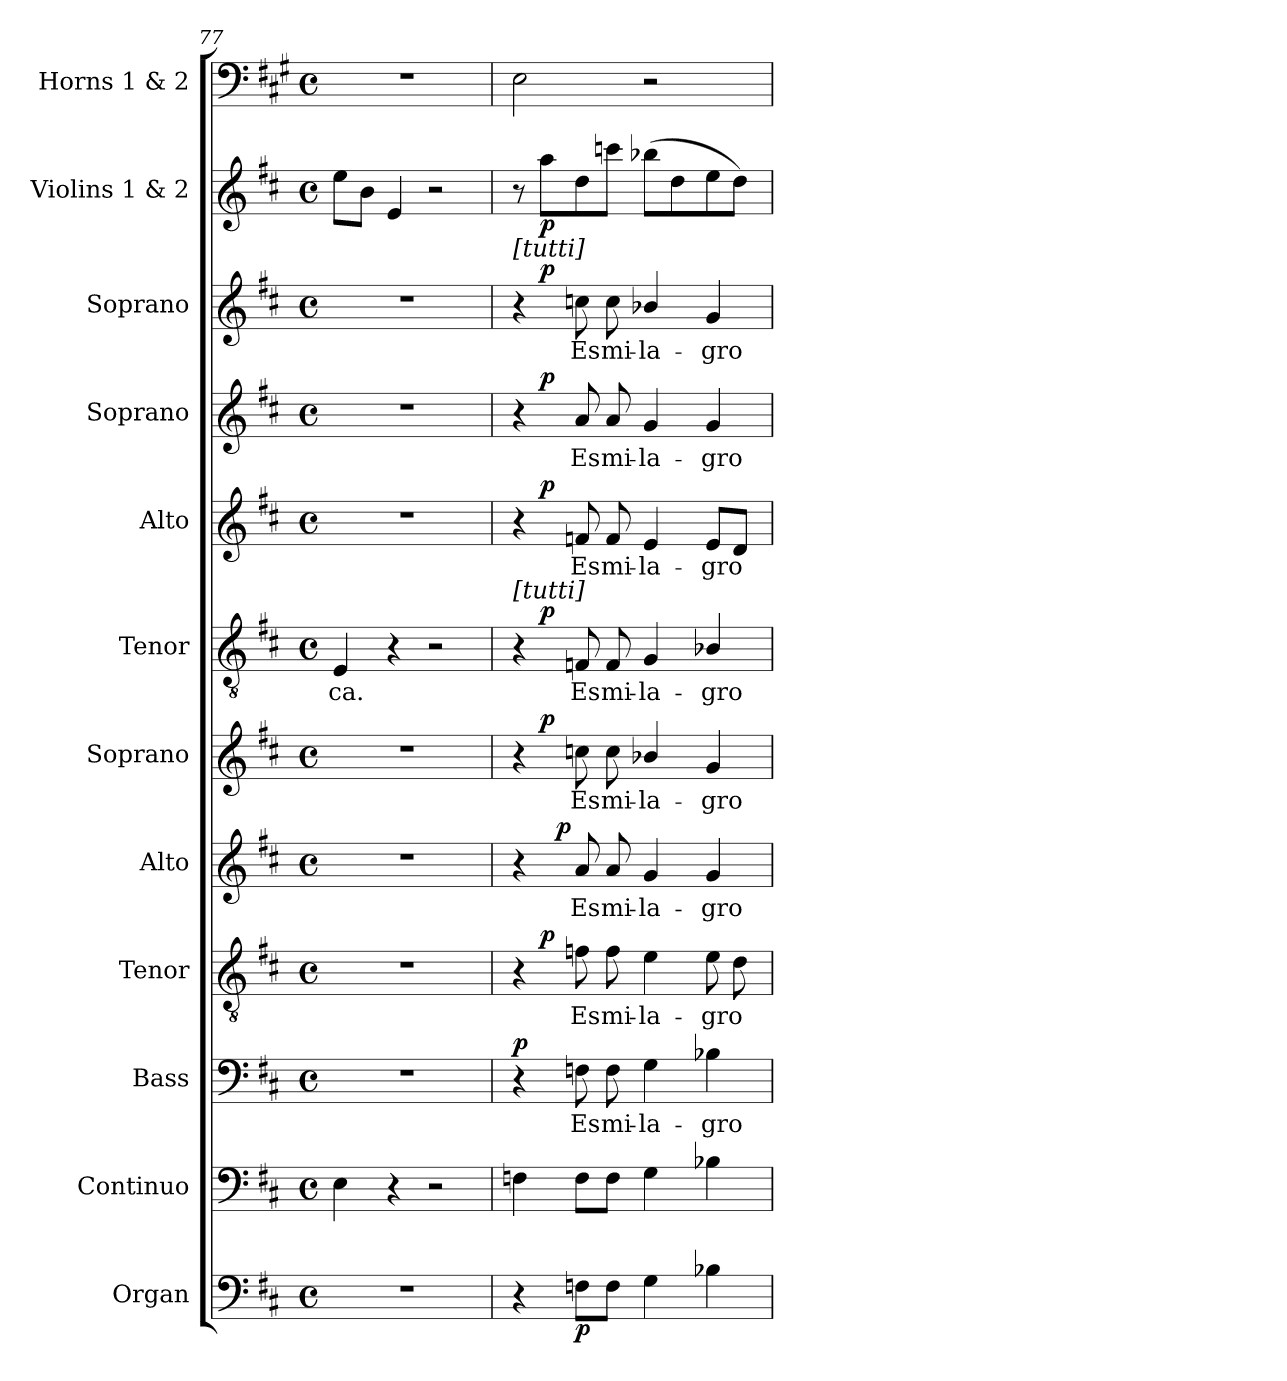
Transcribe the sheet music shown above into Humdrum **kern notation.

**kern	**dynam	**kern	**kern	**text	**dynam	**kern	**text	**dynam	**kern	**text	**dynam	**kern	**text	**dynam	**kern	**text	**dynam	**kern	**text	**dynam	**kern	**text	**dynam	**kern	**text	**dynam	**kern	**dynam	**kern
*part12	*part12	*part11	*part10	*part10	*part10	*part9	*part9	*part9	*part8	*part8	*part8	*part7	*part7	*part7	*part6	*part6	*part6	*part5	*part5	*part5	*part4	*part4	*part4	*part3	*part3	*part3	*part2	*part2	*part1
*staff12	*staff12	*staff11	*staff10	*staff10	*staff10	*staff9	*staff9	*staff9	*staff8	*staff8	*staff8	*staff7	*staff7	*staff7	*staff6	*staff6	*staff6	*staff5	*staff5	*staff5	*staff4	*staff4	*staff4	*staff3	*staff3	*staff3	*staff2	*staff2	*staff1
*I"Organ	*	*I"Continuo	*I"Bass	*	*	*I"Tenor	*	*	*I"Alto	*	*	*I"Soprano	*	*	*I"Tenor	*	*	*I"Alto	*	*	*I"Soprano	*	*	*I"Soprano	*	*	*I"Violins 1 & 2	*	*I"Horns 1 & 2
*I'Org.	*	*I'Cont.	*I'B.	*	*	*I'T.	*	*	*I'A.	*	*	*I'S.	*	*	*I'T.	*	*	*I'A.	*	*	*I'S.	*	*	*I'S.	*	*	*I'Vlns	*	*I'Hns.
*clefF4	*	*clefF4	*clefF4	*	*	*clefGv2	*	*	*clefG2	*	*	*clefG2	*	*	*clefGv2	*	*	*clefG2	*	*	*clefG2	*	*	*clefG2	*	*	*clefG2	*	*clefF4
*	*	*	*	*	*	*ITrd7c12	*	*	*	*	*	*	*	*	*ITrd7c12	*	*	*	*	*	*	*	*	*	*	*	*	*	*ITrd4c7
*k[f#c#]	*	*k[f#c#]	*k[f#c#]	*	*	*k[f#c#]	*	*	*k[f#c#]	*	*	*k[f#c#]	*	*	*k[f#c#]	*	*	*k[f#c#]	*	*	*k[f#c#]	*	*	*k[f#c#]	*	*	*k[f#c#]	*	*k[f#c#]
*D:	*	*D:	*D:	*	*	*D:	*	*	*D:	*	*	*D:	*	*	*D:	*	*	*D:	*	*	*D:	*	*	*D:	*	*	*D:	*	*D:
*M4/4	*	*M4/4	*M4/4	*	*	*M4/4	*	*	*M4/4	*	*	*M4/4	*	*	*M4/4	*	*	*M4/4	*	*	*M4/4	*	*	*M4/4	*	*	*M4/4	*	*M4/4
*met(c)	*	*met(c)	*met(c)	*	*	*met(c)	*	*	*met(c)	*	*	*met(c)	*	*	*met(c)	*	*	*met(c)	*	*	*met(c)	*	*	*met(c)	*	*	*met(c)	*	*met(c)
=77	=77	=77	=77	=77	=77	=77	=77	=77	=77	=77	=77	=77	=77	=77	=77	=77	=77	=77	=77	=77	=77	=77	=77	=77	=77	=77	=77	=77	=77
!	!	!	!	!	!	!	!	!	!	!	!	!	!	!	!	!LO:LY:b:color=#000000	!	!	!	!	!	!	!	!	!	!	!	!	!
1r	.	4Ei\	1r	.	.	1r	.	.	1r	.	.	1r	.	.	4EEi/	-ca.	.	1r	.	.	1r	.	.	1r	.	.	8eei\L	.	1r
.	.	.	.	.	.	.	.	.	.	.	.	.	.	.	.	.	.	.	.	.	.	.	.	.	.	.	8bi\J	.	.
.	.	4r	.	.	.	.	.	.	.	.	.	.	.	.	4r	.	.	.	.	.	.	.	.	.	.	.	4ei/	.	.
.	.	2r	.	.	.	.	.	.	.	.	.	.	.	.	2r	.	.	.	.	.	.	.	.	.	.	.	2r	.	.
!!LO:PB:g=z
=78	=78	=78	=78	=78	=78	=78	=78	=78	=78	=78	=78	=78	=78	=78	=78	=78	=78	=78	=78	=78	=78	=78	=78	=78	=78	=78	=78	=78	=78
*	*	*	*	*	*	*^	*	*	*^	*	*	*^	*	*	*^	*	*	*^	*	*	*^	*	*	*^	*	*	*	*	*
!	!	!	!	!	!	!	!	!	!	!	!	!	!	!	!	!	!	!	!	!	!	!	!	!	!	!	!	!	!	!LO:TX:a:t=[tutti]	!	!	!	!	!	!
!	!	!	!	!	!	!	!	!	!	!	!	!	!	!	!	!	!	!LO:TX:a:t=[tutti]	!	!	!	!	!	!	!	!	!	!	!	!	!	!	!	!	!	!
4r	.	4Fni\	4r	.	p	4r	8ryy	.	.	4r	8ryy	.	.	4r	8ryy	.	.	4r	8ryy	.	.	4r	8ryy	.	.	4r	8ryy	.	.	4r	8ryy	.	.	8r	.	2AAi\
.	.	.	.	.	.	.	2..ryy	.	p	.	32..ryy	.	.	.	2..ryy	.	p	.	2..ryy	.	p	.	2..ryy	.	p	.	2..ryy	.	p	.	2..ryy	.	p	8aai\L	p	.
.	.	.	.	.	.	.	.	.	.	.	2ryy	.	p	.	.	.	.	.	.	.	.	.	.	.	.	.	.	.	.	.	.	.	.	.	.	.
!	!	!	!	!LO:LY:b:color=#000000	!	!	!	!	!	!	!	!	!	!	!	!	!	!	!	!	!	!	!	!	!	!	!	!	!	!	!	!	!	!	!	!
!	!	!	!	!	!	!	!	!LO:LY:b:color=#000000	!	!	!	!	!	!	!	!	!	!	!	!	!	!	!	!	!	!	!	!	!	!	!	!	!	!	!	!
!	!	!	!	!	!	!	!	!	!	!	!	!LO:LY:b:color=#000000	!	!	!	!	!	!	!	!	!	!	!	!	!	!	!	!	!	!	!	!	!	!	!	!
!	!	!	!	!	!	!	!	!	!	!	!	!	!	!	!	!LO:LY:b:color=#000000	!	!	!	!	!	!	!	!	!	!	!	!	!	!	!	!	!	!	!	!
!	!	!	!	!	!	!	!	!	!	!	!	!	!	!	!	!	!	!	!	!LO:LY:b:color=#000000	!	!	!	!	!	!	!	!	!	!	!	!	!	!	!	!
!	!	!	!	!	!	!	!	!	!	!	!	!	!	!	!	!	!	!	!	!	!	!	!	!LO:LY:b:color=#000000	!	!	!	!	!	!	!	!	!	!	!	!
!	!	!	!	!	!	!	!	!	!	!	!	!	!	!	!	!	!	!	!	!	!	!	!	!	!	!	!	!LO:LY:b:color=#000000	!	!	!	!	!	!	!	!
!	!	!	!	!	!	!	!	!	!	!	!	!	!	!	!	!	!	!	!	!	!	!	!	!	!	!	!	!	!	!	!	!LO:LY:b:color=#000000	!	!	!	!
8Fni\L	p	8Fi\L	8Fni\	Es	.	8Fni\	.	Es	.	8ai/	.	Es	.	8ccni\	.	Es	.	8FFni/	.	Es	.	8fni/	.	Es	.	8ai/	.	Es	.	8ccni\	.	Es	.	8ddi\	.	.
!	!	!	!	!LO:LY:b:color=#000000	!	!	!	!	!	!	!	!	!	!	!	!	!	!	!	!	!	!	!	!	!	!	!	!	!	!	!	!	!	!	!	!
!	!	!	!	!	!	!	!	!LO:LY:b:color=#000000	!	!	!	!	!	!	!	!	!	!	!	!	!	!	!	!	!	!	!	!	!	!	!	!	!	!	!	!
!	!	!	!	!	!	!	!	!	!	!	!	!LO:LY:b:color=#000000	!	!	!	!	!	!	!	!	!	!	!	!	!	!	!	!	!	!	!	!	!	!	!	!
!	!	!	!	!	!	!	!	!	!	!	!	!	!	!	!	!LO:LY:b:color=#000000	!	!	!	!	!	!	!	!	!	!	!	!	!	!	!	!	!	!	!	!
!	!	!	!	!	!	!	!	!	!	!	!	!	!	!	!	!	!	!	!	!LO:LY:b:color=#000000	!	!	!	!	!	!	!	!	!	!	!	!	!	!	!	!
!	!	!	!	!	!	!	!	!	!	!	!	!	!	!	!	!	!	!	!	!	!	!	!	!LO:LY:b:color=#000000	!	!	!	!	!	!	!	!	!	!	!	!
!	!	!	!	!	!	!	!	!	!	!	!	!	!	!	!	!	!	!	!	!	!	!	!	!	!	!	!	!LO:LY:b:color=#000000	!	!	!	!	!	!	!	!
!	!	!	!	!	!	!	!	!	!	!	!	!	!	!	!	!	!	!	!	!	!	!	!	!	!	!	!	!	!	!	!	!LO:LY:b:color=#000000	!	!	!	!
8Fi\J	.	8Fi\J	8Fi\	mi-	.	8Fi\	.	mi-	.	8ai/	.	mi-	.	8cci\	.	mi-	.	8FFi/	.	mi-	.	8fi/	.	mi-	.	8ai/	.	mi-	.	8cci\	.	mi-	.	8cccni\J	.	.
!	!	!	!	!LO:LY:b:color=#000000	!	!	!	!	!	!	!	!	!	!	!	!	!	!	!	!	!	!	!	!	!	!	!	!	!	!	!	!	!	!	!	!
!	!	!	!	!	!	!	!	!LO:LY:b:color=#000000	!	!	!	!	!	!	!	!	!	!	!	!	!	!	!	!	!	!	!	!	!	!	!	!	!	!	!	!
!	!	!	!	!	!	!	!	!	!	!	!	!LO:LY:b:color=#000000	!	!	!	!	!	!	!	!	!	!	!	!	!	!	!	!	!	!	!	!	!	!	!	!
!	!	!	!	!	!	!	!	!	!	!	!	!	!	!	!	!LO:LY:b:color=#000000	!	!	!	!	!	!	!	!	!	!	!	!	!	!	!	!	!	!	!	!
!	!	!	!	!	!	!	!	!	!	!	!	!	!	!	!	!	!	!	!	!LO:LY:b:color=#000000	!	!	!	!	!	!	!	!	!	!	!	!	!	!	!	!
!	!	!	!	!	!	!	!	!	!	!	!	!	!	!	!	!	!	!	!	!	!	!	!	!LO:LY:b:color=#000000	!	!	!	!	!	!	!	!	!	!	!	!
!	!	!	!	!	!	!	!	!	!	!	!	!	!	!	!	!	!	!	!	!	!	!	!	!	!	!	!	!LO:LY:b:color=#000000	!	!	!	!	!	!	!	!
!	!	!	!	!	!	!	!	!	!	!	!	!	!	!	!	!	!	!	!	!	!	!	!	!	!	!	!	!	!	!	!	!LO:LY:b:color=#000000	!	!	!	!
4Gi\	.	4Gi\	4Gi\	-la-	.	4Ei\	.	-la-	.	4gi/	.	-la-	.	4b-Xi/	.	-la-	.	4GGi/	.	-la-	.	4ei/	.	-la-	.	4gi/	.	-la-	.	4b-Xi/	.	-la-	.	(8bb-Xi\L	.	2r
.	.	.	.	.	.	.	.	.	.	.	.	.	.	.	.	.	.	.	.	.	.	.	.	.	.	.	.	.	.	.	.	.	.	8ddi\	.	.
.	.	.	.	.	.	.	.	.	.	.	4ryy	.	.	.	.	.	.	.	.	.	.	.	.	.	.	.	.	.	.	.	.	.	.	.	.	.
!	!	!	!	!LO:LY:b:color=#000000	!	!	!	!	!	!	!	!	!	!	!	!	!	!	!	!	!	!	!	!	!	!	!	!	!	!	!	!	!	!	!	!
!	!	!	!	!	!	!	!	!LO:LY:b:color=#000000	!	!	!	!	!	!	!	!	!	!	!	!	!	!	!	!	!	!	!	!	!	!	!	!	!	!	!	!
!	!	!	!	!	!	!	!	!	!	!	!	!LO:LY:b:color=#000000	!	!	!	!	!	!	!	!	!	!	!	!	!	!	!	!	!	!	!	!	!	!	!	!
!	!	!	!	!	!	!	!	!	!	!	!	!	!	!	!	!LO:LY:b:color=#000000	!	!	!	!	!	!	!	!	!	!	!	!	!	!	!	!	!	!	!	!
!	!	!	!	!	!	!	!	!	!	!	!	!	!	!	!	!	!	!	!	!LO:LY:b:color=#000000	!	!	!	!	!	!	!	!	!	!	!	!	!	!	!	!
!	!	!	!	!	!	!	!	!	!	!	!	!	!	!	!	!	!	!	!	!	!	!	!	!LO:LY:b:color=#000000	!	!	!	!	!	!	!	!	!	!	!	!
!	!	!	!	!	!	!	!	!	!	!	!	!	!	!	!	!	!	!	!	!	!	!	!	!	!	!	!	!LO:LY:b:color=#000000	!	!	!	!	!	!	!	!
!	!	!	!	!	!	!	!	!	!	!	!	!	!	!	!	!	!	!	!	!	!	!	!	!	!	!	!	!	!	!	!	!LO:LY:b:color=#000000	!	!	!	!
4B-Xi\	.	4B-Xi\	4B-Xi\	-gro	.	8Ei\	.	-gro	.	4gi/	.	-gro	.	4gi/	.	-gro	.	4BB-Xi/	.	-gro	.	8ei/L	.	-gro	.	4gi/	.	-gro	.	4gi/	.	-gro	.	8eei\	.	.
.	.	.	.	.	.	8Di\	.	.	.	.	.	.	.	.	.	.	.	.	.	.	.	8di/J	.	.	.	.	.	.	.	.	.	.	.	8ddi\J)	.	.
.	.	.	.	.	.	.	.	.	.	.	16ryy	.	.	.	.	.	.	.	.	.	.	.	.	.	.	.	.	.	.	.	.	.	.	.	.	.
.	.	.	.	.	.	.	.	.	.	.	128ryy	.	.	.	.	.	.	.	.	.	.	.	.	.	.	.	.	.	.	.	.	.	.	.	.	.
*	*	*	*	*	*	*v	*v	*	*	*	*	*	*	*v	*v	*	*	*v	*v	*	*	*v	*v	*	*	*v	*v	*	*	*v	*v	*	*	*	*	*
*	*	*	*	*	*	*	*	*	*v	*v	*	*	*	*	*	*	*	*	*	*	*	*	*	*	*	*	*	*	*	*
=	=	=	=	=	=	=	=	=	=	=	=	=	=	=	=	=	=	=	=	=	=	=	=	=	=	=	=	=	=
*-	*-	*-	*-	*-	*-	*-	*-	*-	*-	*-	*-	*-	*-	*-	*-	*-	*-	*-	*-	*-	*-	*-	*-	*-	*-	*-	*-	*-	*-
